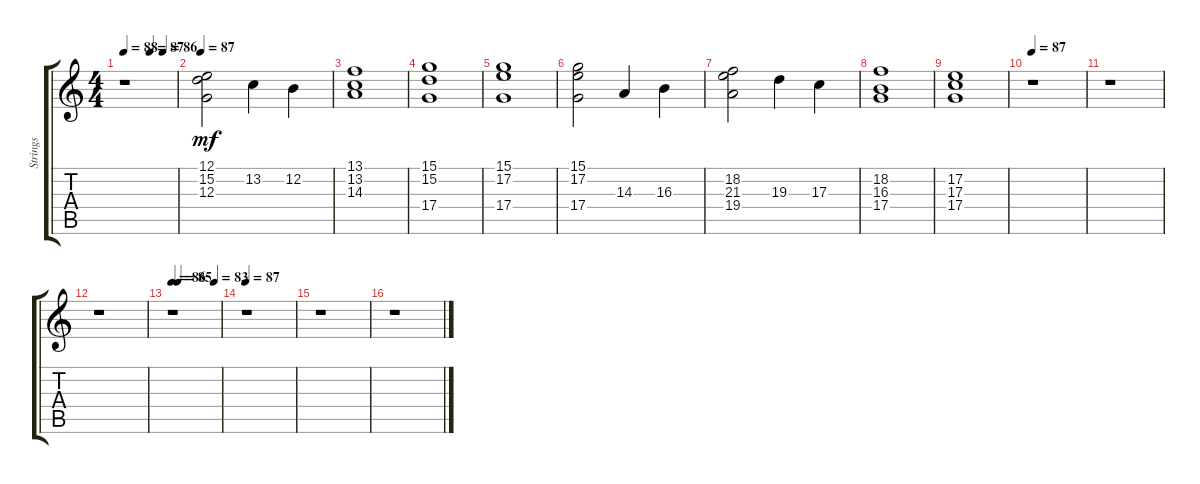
\track ("Strings" "Strings") {instrument stringensemble2}
\staff {score tabs}
\tuning (E4 B3 G3 D3 A2 E2) {hide}
\ts (4 4)
\tempo 88
\tempo (87 0.5)
\tempo (86 0.75)
\clef g2
\ks c
r.1{dy mf} |
\tempo 87
(12.1 15.2 12.3).2 13.2.4 12.2.4 |
(13.1 13.2 14.3).1 |
(15.1 15.2 17.4).1 |
(15.1 17.2 17.4).1 |
(15.1 17.2 17.4).2 14.3.4 16.3.4 |
(18.2 21.3 19.4).2 19.3.4 17.3.4 |
(18.2 16.3 17.4).1 |
(17.2 17.3 17.4).1 |
\tempo 87
r.1 |
r.1 |
r.1 |
\tempo 86
\tempo (85 0.125)
\tempo (83 0.875)
r.1 |
\tempo 87
r.1 |
r.1 |
r.1
